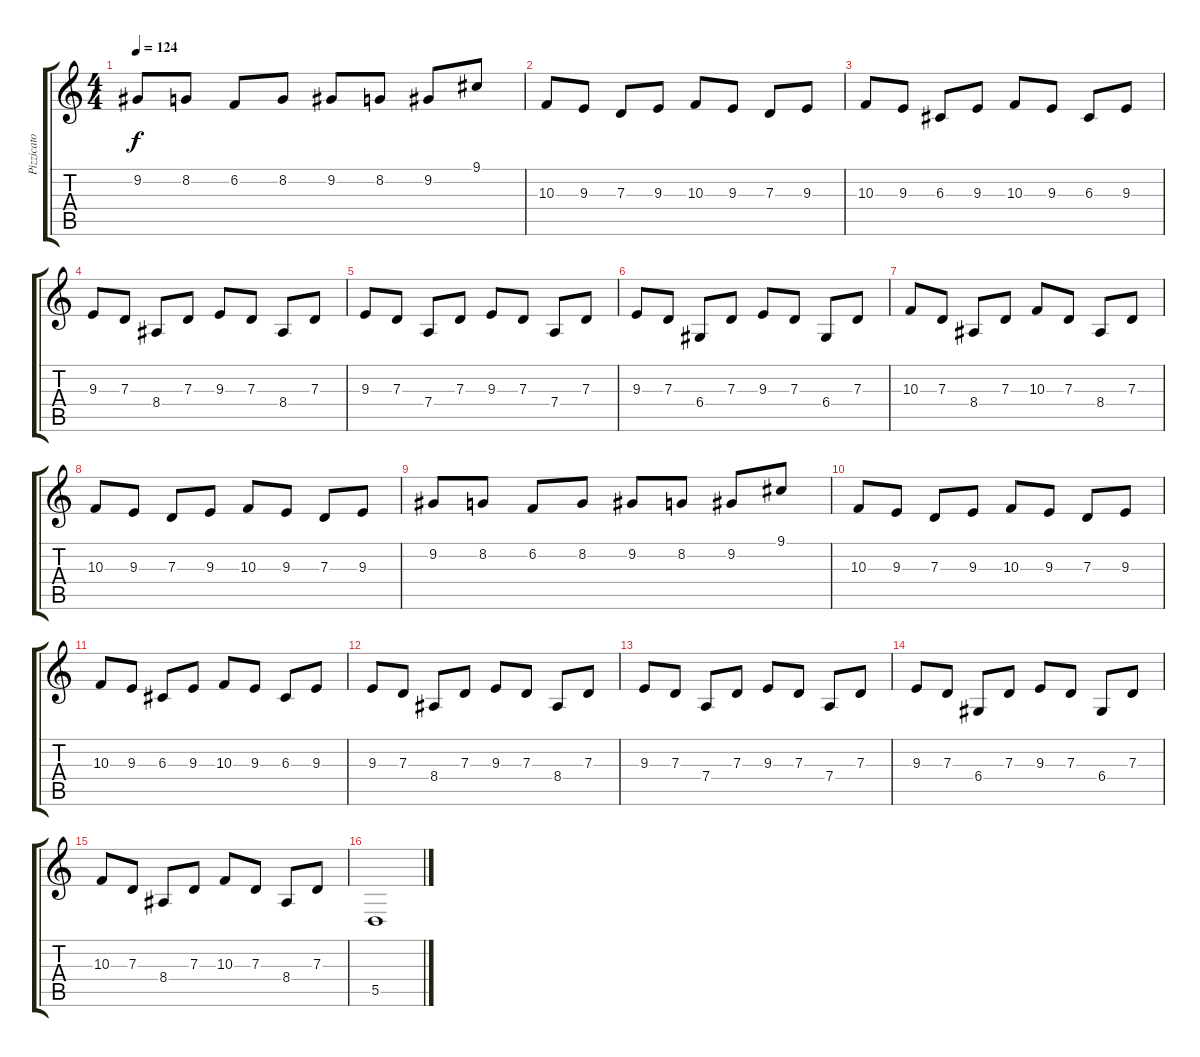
\track ("Pizzicato" "Pizzicato") {instrument timpani}
\staff {score tabs}
\tuning (E4 B3 G3 D3 A2 E2) {hide}
\ts (4 4)
\tempo 124
\clef g2
\ks c
9.2.8{dy f} 8.2.8 6.2.8 8.2.8 9.2.8 8.2.8 9.2.8 9.1.8 |
10.3.8 9.3.8 7.3.8 9.3.8 10.3.8 9.3.8 7.3.8 9.3.8 |
10.3.8 9.3.8 6.3.8 9.3.8 10.3.8 9.3.8 6.3.8 9.3.8 |
9.3.8 7.3.8 8.4.8 7.3.8 9.3.8 7.3.8 8.4.8 7.3.8 |
9.3.8 7.3.8 7.4.8 7.3.8 9.3.8 7.3.8 7.4.8 7.3.8 |
9.3.8 7.3.8 6.4.8 7.3.8 9.3.8 7.3.8 6.4.8 7.3.8 |
10.3.8 7.3.8 8.4.8 7.3.8 10.3.8 7.3.8 8.4.8 7.3.8 |
10.3.8 9.3.8 7.3.8 9.3.8 10.3.8 9.3.8 7.3.8 9.3.8 |
9.2.8 8.2.8 6.2.8 8.2.8 9.2.8 8.2.8 9.2.8 9.1.8 |
10.3.8 9.3.8 7.3.8 9.3.8 10.3.8 9.3.8 7.3.8 9.3.8 |
10.3.8 9.3.8 6.3.8 9.3.8 10.3.8 9.3.8 6.3.8 9.3.8 |
9.3.8 7.3.8 8.4.8 7.3.8 9.3.8 7.3.8 8.4.8 7.3.8 |
9.3.8 7.3.8 7.4.8 7.3.8 9.3.8 7.3.8 7.4.8 7.3.8 |
9.3.8 7.3.8 6.4.8 7.3.8 9.3.8 7.3.8 6.4.8 7.3.8 |
10.3.8 7.3.8 8.4.8 7.3.8 10.3.8 7.3.8 8.4.8 7.3.8 |
5.5.1{instrument cello}
